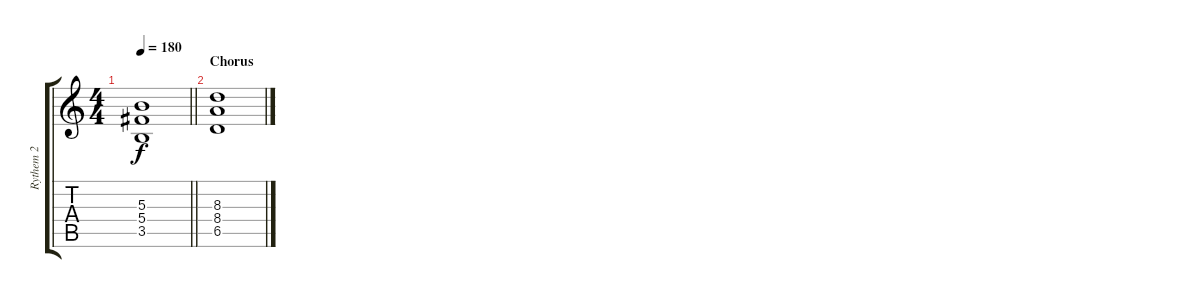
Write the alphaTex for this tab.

\track ("Rythem 2" "Rythem 2") {instrument distortionguitar}
\staff {score tabs}
\tuning (Eb4 Bb3 Gb3 Db3 Ab2 Eb2) {hide}
\ts (4 4)
\tempo 180
\clef g2
\barLineRight lightlight
\ks c
(5.3 5.4 3.5).1{dy f} |
\section ("" "Chorus")
(8.3 8.4 6.5).1
